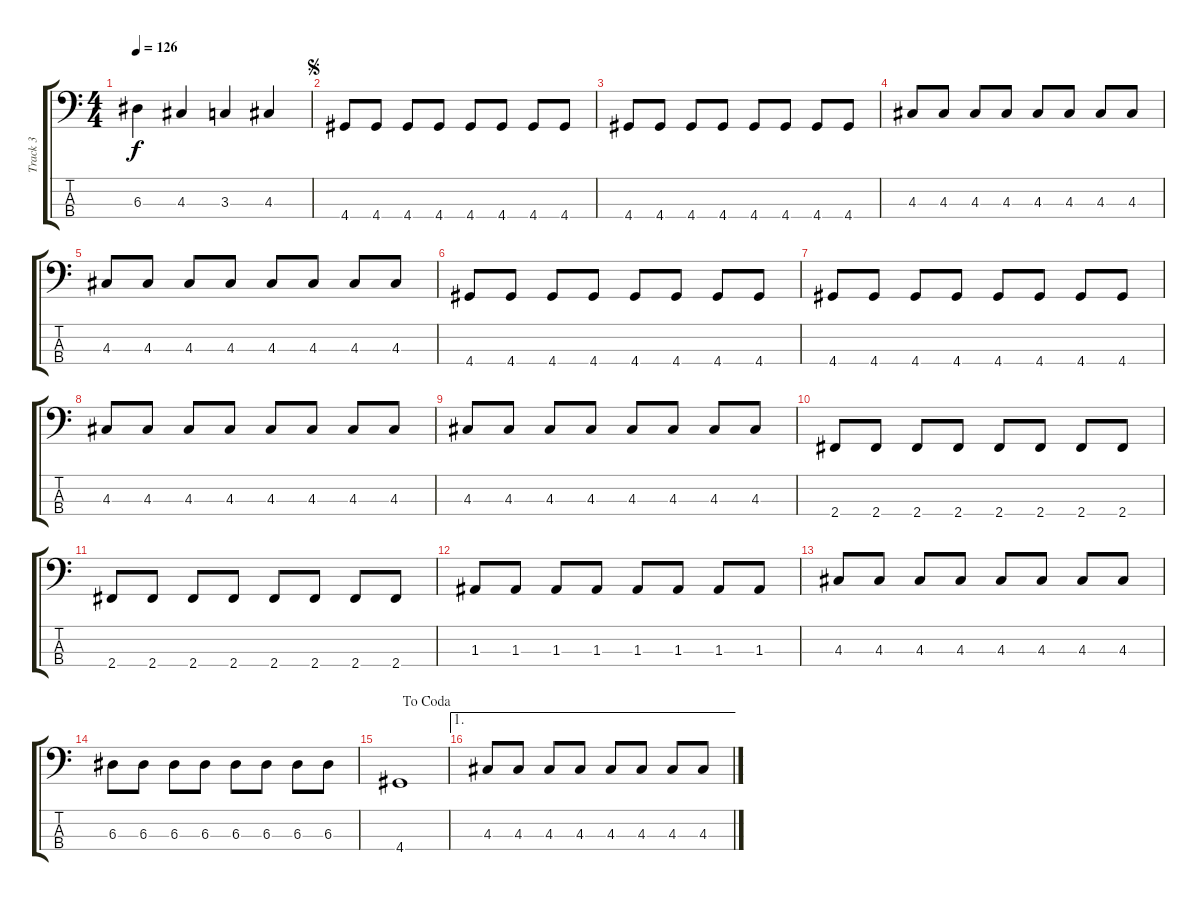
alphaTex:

\track ("Track 3" "Track 3") {instrument electricbassfinger}
\staff {score tabs}
\tuning (G2 D2 A1 E1) {hide}
\ts (4 4)
\tempo 126
\clef f4
\ks c
6.3.4{dy f} 4.3.4 3.3.4 4.3.4 |
\jump segno
4.4.8 4.4.8 4.4.8 4.4.8 4.4.8 4.4.8 4.4.8 4.4.8 |
4.4.8 4.4.8 4.4.8 4.4.8 4.4.8 4.4.8 4.4.8 4.4.8 |
4.3.8 4.3.8 4.3.8 4.3.8 4.3.8 4.3.8 4.3.8 4.3.8 |
4.3.8 4.3.8 4.3.8 4.3.8 4.3.8 4.3.8 4.3.8 4.3.8 |
4.4.8 4.4.8 4.4.8 4.4.8 4.4.8 4.4.8 4.4.8 4.4.8 |
4.4.8 4.4.8 4.4.8 4.4.8 4.4.8 4.4.8 4.4.8 4.4.8 |
4.3.8 4.3.8 4.3.8 4.3.8 4.3.8 4.3.8 4.3.8 4.3.8 |
4.3.8 4.3.8 4.3.8 4.3.8 4.3.8 4.3.8 4.3.8 4.3.8 |
2.4.8 2.4.8 2.4.8 2.4.8 2.4.8 2.4.8 2.4.8 2.4.8 |
2.4.8 2.4.8 2.4.8 2.4.8 2.4.8 2.4.8 2.4.8 2.4.8 |
1.3.8 1.3.8 1.3.8 1.3.8 1.3.8 1.3.8 1.3.8 1.3.8 |
4.3.8 4.3.8 4.3.8 4.3.8 4.3.8 4.3.8 4.3.8 4.3.8 |
6.3.8 6.3.8 6.3.8 6.3.8 6.3.8 6.3.8 6.3.8 6.3.8 |
\jump dacoda
4.4.1 |
\ae 1
4.3.8 4.3.8 4.3.8 4.3.8 4.3.8 4.3.8 4.3.8 4.3.8
